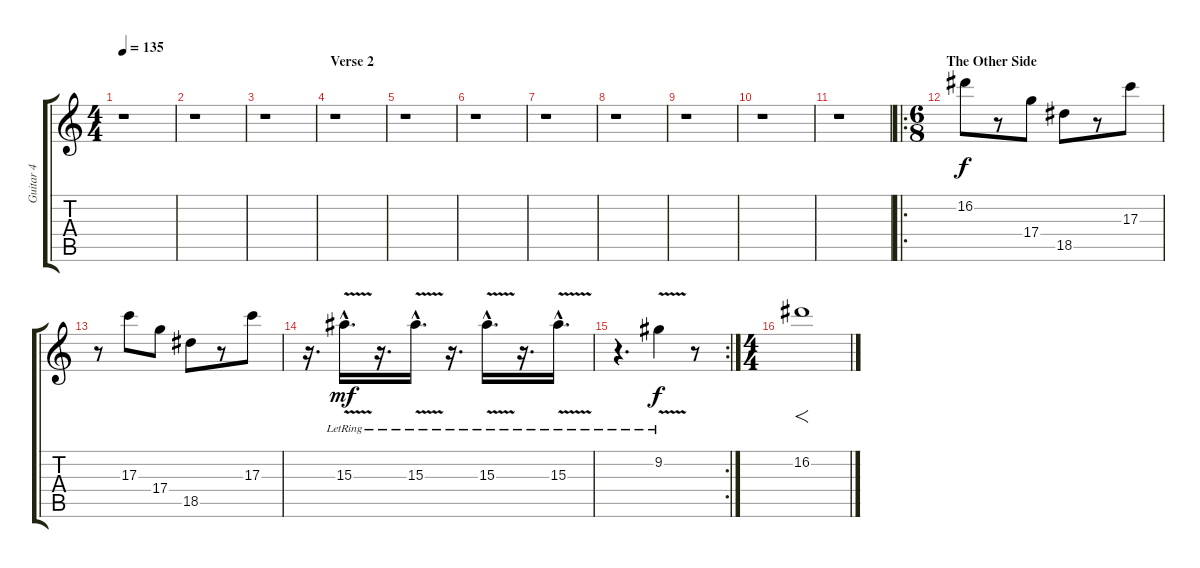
\track ("Guitar 4" "Guitar 4") {instrument distortionguitar}
\staff {score tabs}
\tuning (E4 B3 G3 D3 A2 C2) {hide}
\ts (4 4)
\tempo 135
\clef g2
\ks c
r.1{dy f} |
r.1 |
r.1 |
\section ("" "Verse 2")
r.1 |
r.1 |
r.1 |
r.1 |
r.1 |
r.1 |
r.1 |
r.1 |
\ro
\ts (6 8)
\section ("" "The Other Side")
16.2.8 r.8 17.4.8 18.5.8 r.8 17.3.8 |
r.8 17.3.8 17.4.8 18.5.8 r.8 17.3.8 |
r.16{d balance 16} 15.3{v hac lr}.16{d dy mf} r.16{d} 15.3{v hac lr}.16{d} r.16{d} 15.3{v hac lr}.16{d} r.16{d} 15.3{v hac lr}.16{d} |
\rc 2
r.4{d} 9.2{v lr}.4{dy f} r.8 |
\ts (4 4)
16.2.1{f}
